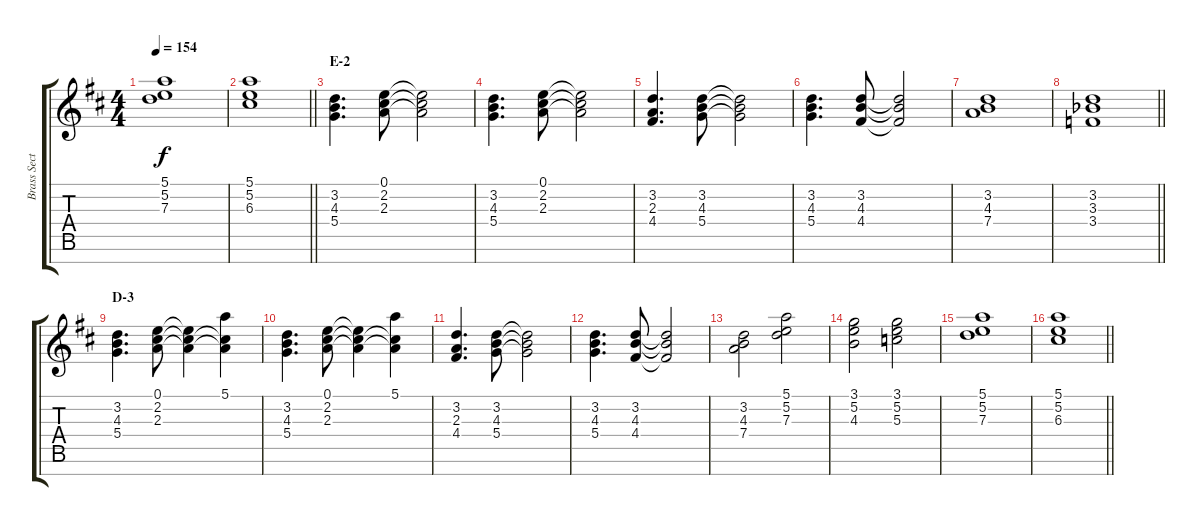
\track ("Brass Section" "Brass Sect") {instrument brasssection}
\staff {score tabs}
\tuning (E5 B4 G4 D4 A3 E3 B2) {hide}
\ts (4 4)
\tempo 154
\clef g2
\ks d
(5.1 5.2 7.3).1{dy f} |
\barLineRight lightlight
(5.1 5.2 6.3).1 |
\section ("" "E-2")
(3.2 4.3 5.4).4{d} (0.1 2.2 2.3).8 (0.1{t} 2.2{t} 2.3{t}).2 |
(3.2 4.3 5.4).4{d} (0.1 2.2 2.3).8 (0.1{t} 2.2{t} 2.3{t}).2 |
(3.2 2.3 4.4).4{d} (3.2 4.3 5.4).8 (3.2{t} 4.3{t} 5.4{t}).2 |
(3.2 4.3 5.4).4{d} (3.2 4.3 4.4).8 (3.2{t} 4.3{t} 4.4{t}).2 |
(3.2 4.3 7.4).1 |
\barLineRight lightlight
(3.2 3.3{acc b} 3.4).1 |
\section ("" "D-3")
(3.2 4.3 5.4).4{d} (0.1 2.2 2.3).8 (0.1{t} 2.2{t} 2.3{t}).4 (5.1 2.2{t} 2.3{t}).4 |
(3.2 4.3 5.4).4{d} (0.1 2.2 2.3).8 (0.1{t} 2.2{t} 2.3{t}).4 (5.1 2.2{t} 2.3{t}).4 |
(3.2 2.3 4.4).4{d} (3.2 4.3 5.4).8 (3.2{t} 4.3{t} 5.4{t}).2 |
(3.2 4.3 5.4).4{d} (3.2 4.3 4.4).8 (3.2{t} 4.3{t} 4.4{t}).2 |
(3.2 4.3 7.4).2 (5.1 5.2 7.3).2 |
(3.1 5.2 4.3).2 (3.1 5.2 5.3).2 |
(5.1 5.2 7.3).1 |
\barLineRight lightlight
(5.1 5.2 6.3).1
